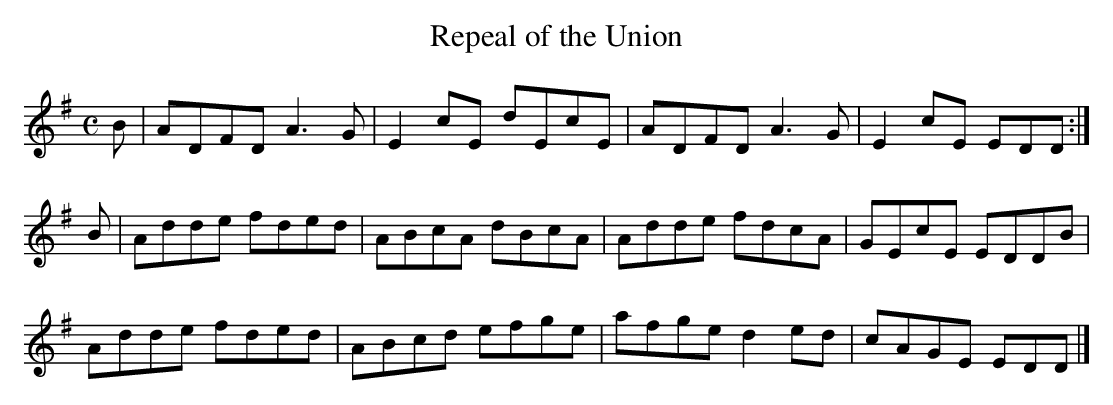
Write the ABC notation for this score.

X:1
T:Repeal of the Union
M:C
L:1/8
K:D Mixolydian
B|ADFD A3G|E2cE dEcE|ADFD A3G|E2cE EDD:|!
B|Adde fded|ABcA dBcA|Adde fdcA|GEcE EDDB|!
Adde fded|ABcd efge|afge d2ed|cAGE EDD|]!
